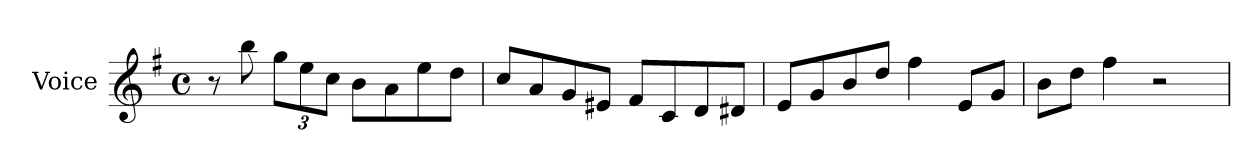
**kern
*part1
*staff1
*I"Voice
*I'Voice
*clefG2
*k[f#]
*M4/4
*met(c)
=1
8r
8bb\
12gg\L
12ee\
12cc\J
8b\L
8a\
8ee\
8dd\J
=2
8cc/L
8a/
8g/
8e#X/J
8f#/L
8c/
8d/
8d#X/J
=3
8e/L
8g/
8b/
8dd/J
4ff#\
8e/L
8g/J
=4
8b\L
8dd\J
4ff#\
2rcc
=
*-
